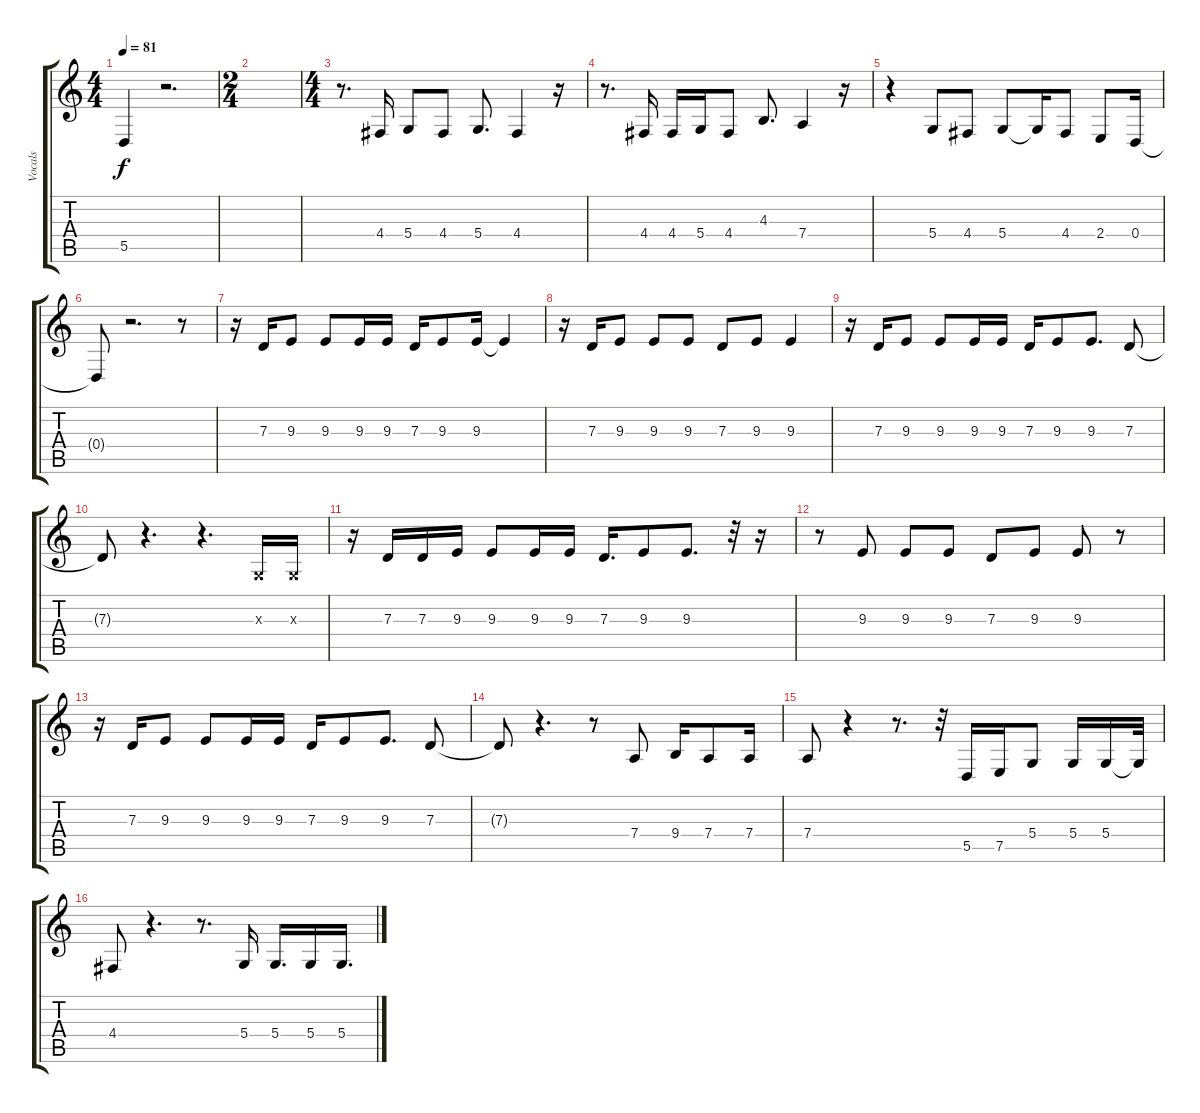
\track ("Vocals" "Vocals") {instrument lead2sawtooth}
\staff {score tabs}
\tuning (E4 B3 G3 D3 A2 E2) {hide}
\ts (4 4)
\tempo 81
\clef g2
\ks c
5.5.4{dy f} r.2{d} |
\ts (2 4)
|
\ts (4 4)
r.8{d} 4.4.16 5.4.8 4.4.8 5.4.8{d} 4.4.4 r.16 |
r.8{d} 4.4.16 4.4.16 5.4.16 4.4.8 4.3.8{d} 7.4.4 r.16 |
r.4 5.4.8 4.4.8 5.4.8 5.4{t}.16 4.4.8 2.4.8 0.4.16 |
0.4{t}.8 r.2{d} r.8 |
r.16 7.3.16 9.3.8 9.3.8 9.3.16 9.3.16 7.3.16 9.3.8 9.3.16 9.3{t}.4 |
r.16 7.3.16 9.3.8 9.3.8 9.3.8 7.3.8 9.3.8 9.3.4 |
r.16 7.3.16 9.3.8 9.3.8 9.3.16 9.3.16 7.3.16 9.3.8 9.3.8{d} 7.3.8 |
7.3{t}.8 r.4{d} r.4{d} 0.3{x}.16 0.3{x}.16 |
r.16 7.3.16 7.3.16 9.3.16 9.3.8 9.3.16 9.3.16 7.3.16{d} 9.3.8 9.3.8{d} r.32 r.16 |
r.8 9.3.8 9.3.8 9.3.8 7.3.8 9.3.8 9.3.8 r.8 |
r.16 7.3.16 9.3.8 9.3.8 9.3.16 9.3.16 7.3.16 9.3.8 9.3.8{d} 7.3.8 |
7.3{t}.8 r.4{d} r.8 7.4.8 9.4.16 7.4.8 7.4.16 |
7.4.8 r.4 r.8{d} r.32 5.5.16 7.5.16 5.4.8 5.4.16 5.4.16 5.4{t}.32 |
4.4.8 r.4{d} r.8{d} 5.4.16 5.4.16{d} 5.4.16 5.4.16{d}
